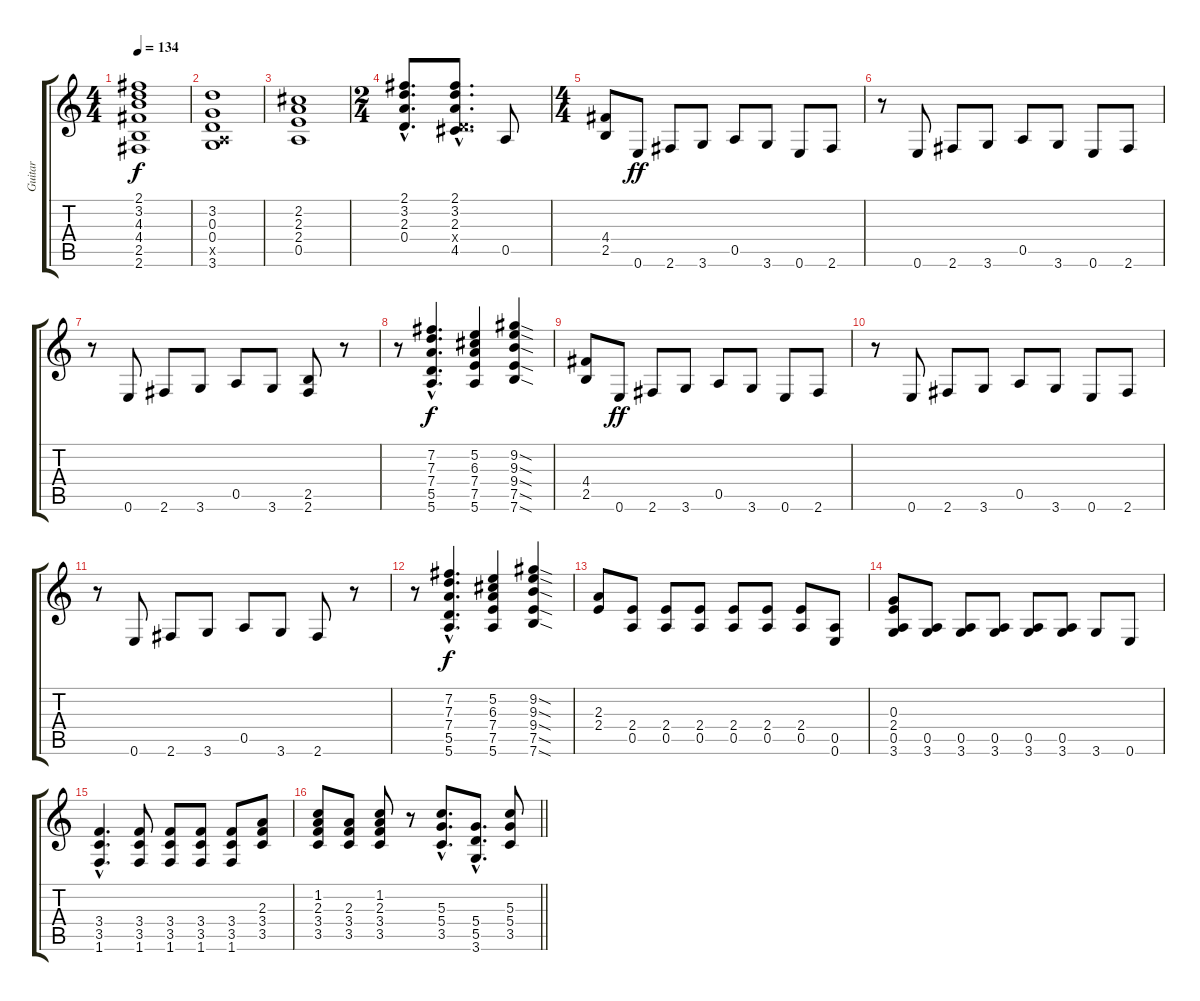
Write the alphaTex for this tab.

\track ("Guitar " "Guitar ") {instrument distortionguitar}
\staff {score tabs}
\tuning (E4 B3 G3 D3 A2 E2) {hide}
\ts (4 4)
\tempo 134
\clef g2
\ks c
(2.1 3.2 4.3 4.4 2.5 2.6).1{dy f} |
(3.2 0.3 0.4 0.5{x} 3.6).1 |
(2.2 2.3 2.4 0.5).1 |
\ts (2 4)
(2.1{hac} 3.2{hac} 2.3{hac} 0.4{hac}).8{d} (2.1{hac} 3.2{hac} 2.3{hac} 0.4{hac x} 4.5{hac}).8{d} 0.5.8 |
\ts (4 4)
(4.4 2.5).8 0.6.8{dy ff} 2.6.8 3.6.8 0.5.8 3.6.8 0.6.8 2.6.8 |
r.8 0.6.8 2.6.8 3.6.8 0.5.8 3.6.8 0.6.8 2.6.8 |
r.8 0.6.8 2.6.8 3.6.8 0.5.8 3.6.8 (2.5 2.6).8 r.8 |
r.8 (7.2{hac} 7.3{hac} 7.4{hac} 5.5{hac} 5.6{hac}).4{d dy f} (5.2 6.3 7.4 7.5 5.6).4 (9.2{sod} 9.3{sod} 9.4{sod} 7.5{sod} 7.6{sod}).4 |
(4.4 2.5).8 0.6.8{dy ff} 2.6.8 3.6.8 0.5.8 3.6.8 0.6.8 2.6.8 |
r.8 0.6.8 2.6.8 3.6.8 0.5.8 3.6.8 0.6.8 2.6.8 |
r.8 0.6.8 2.6.8 3.6.8 0.5.8 3.6.8 2.6.8 r.8 |
r.8 (7.2{hac} 7.3{hac} 7.4{hac} 5.5{hac} 5.6{hac}).4{d dy f} (5.2 6.3 7.4 7.5 5.6).4 (9.2{sod} 9.3{sod} 9.4{sod} 7.5{sod} 7.6{sod}).4 |
(2.3 2.4).8 (2.4 0.5).8 (2.4 0.5).8 (2.4 0.5).8 (2.4 0.5).8 (2.4 0.5).8 (2.4 0.5).8 (0.5 0.6).8 |
(0.3 2.4 0.5 3.6).8 (0.5 3.6).8 (0.5 3.6).8 (0.5 3.6).8 (0.5 3.6).8 (0.5 3.6).8 3.6.8 0.6.8 |
(3.4{hac} 3.5{hac} 1.6{hac}).4{d} (3.4 3.5 1.6).8 (3.4 3.5 1.6).8 (3.4 3.5 1.6).8 (3.4 3.5 1.6).8 (2.3 3.4 3.5).8 |
\barLineRight lightlight
(1.2 2.3 3.4 3.5).8 (2.3 3.4 3.5).8 (1.2 2.3 3.4 3.5).8 r.8 (5.3{hac} 5.4{hac} 3.5{hac}).8{d} (5.4{hac} 5.5{hac} 3.6{hac}).8{d} (5.3 5.4 3.5).8
